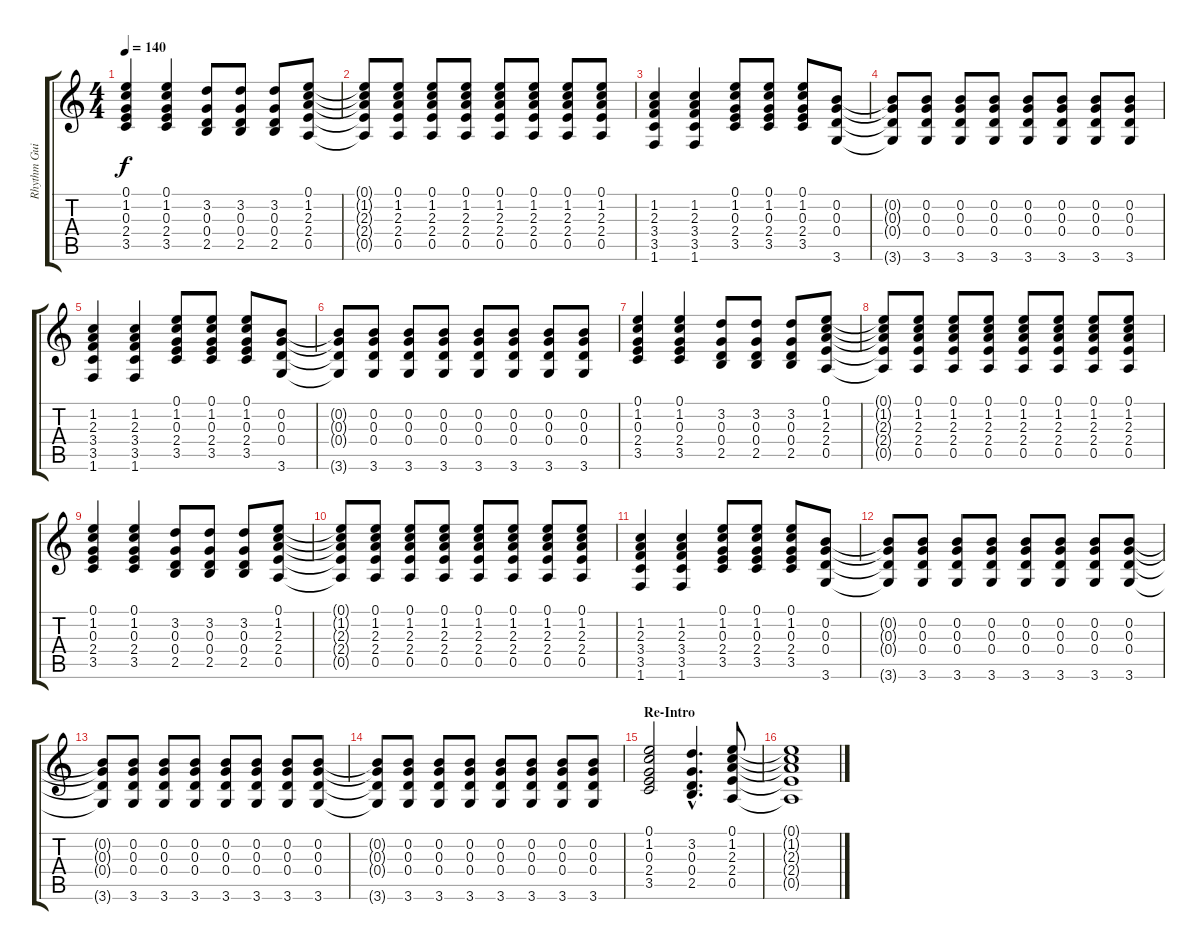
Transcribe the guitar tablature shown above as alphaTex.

\track ("Rhythm Guitar" "Rhythm Gui") {instrument overdrivenguitar}
\staff {score tabs}
\tuning (E4 B3 G3 D3 A2 E2) {hide}
\ts (4 4)
\tempo 140
\clef g2
\ks c
(0.1 1.2 0.3 2.4 3.5).4{dy f} (0.1 1.2 0.3 2.4 3.5).4 (3.2 0.3 0.4 2.5).8 (3.2 0.3 0.4 2.5).8 (3.2 0.3 0.4 2.5).8 (0.1 1.2 2.3 2.4 0.5).8 |
(0.1{t} 1.2{t} 2.3{t} 2.4{t} 0.5{t}).8 (0.1 1.2 2.3 2.4 0.5).8 (0.1 1.2 2.3 2.4 0.5).8 (0.1 1.2 2.3 2.4 0.5).8 (0.1 1.2 2.3 2.4 0.5).8 (0.1 1.2 2.3 2.4 0.5).8 (0.1 1.2 2.3 2.4 0.5).8 (0.1 1.2 2.3 2.4 0.5).8 |
(1.2 2.3 3.4 3.5 1.6).4 (1.2 2.3 3.4 3.5 1.6).4 (0.1 1.2 0.3 2.4 3.5).8 (0.1 1.2 0.3 2.4 3.5).8 (0.1 1.2 0.3 2.4 3.5).8 (0.2 0.3 0.4 3.6).8 |
(0.2{t} 0.3{t} 0.4{t} 3.6{t}).8 (0.2 0.3 0.4 3.6).8 (0.2 0.3 0.4 3.6).8 (0.2 0.3 0.4 3.6).8 (0.2 0.3 0.4 3.6).8 (0.2 0.3 0.4 3.6).8 (0.2 0.3 0.4 3.6).8 (0.2 0.3 0.4 3.6).8 |
(1.2 2.3 3.4 3.5 1.6).4 (1.2 2.3 3.4 3.5 1.6).4 (0.1 1.2 0.3 2.4 3.5).8 (0.1 1.2 0.3 2.4 3.5).8 (0.1 1.2 0.3 2.4 3.5).8 (0.2 0.3 0.4 3.6).8 |
(0.2{t} 0.3{t} 0.4{t} 3.6{t}).8 (0.2 0.3 0.4 3.6).8 (0.2 0.3 0.4 3.6).8 (0.2 0.3 0.4 3.6).8 (0.2 0.3 0.4 3.6).8 (0.2 0.3 0.4 3.6).8 (0.2 0.3 0.4 3.6).8 (0.2 0.3 0.4 3.6).8 |
(0.1 1.2 0.3 2.4 3.5).4 (0.1 1.2 0.3 2.4 3.5).4 (3.2 0.3 0.4 2.5).8 (3.2 0.3 0.4 2.5).8 (3.2 0.3 0.4 2.5).8 (0.1 1.2 2.3 2.4 0.5).8 |
(0.1{t} 1.2{t} 2.3{t} 2.4{t} 0.5{t}).8 (0.1 1.2 2.3 2.4 0.5).8 (0.1 1.2 2.3 2.4 0.5).8 (0.1 1.2 2.3 2.4 0.5).8 (0.1 1.2 2.3 2.4 0.5).8 (0.1 1.2 2.3 2.4 0.5).8 (0.1 1.2 2.3 2.4 0.5).8 (0.1 1.2 2.3 2.4 0.5).8 |
(0.1 1.2 0.3 2.4 3.5).4 (0.1 1.2 0.3 2.4 3.5).4 (3.2 0.3 0.4 2.5).8 (3.2 0.3 0.4 2.5).8 (3.2 0.3 0.4 2.5).8 (0.1 1.2 2.3 2.4 0.5).8 |
(0.1{t} 1.2{t} 2.3{t} 2.4{t} 0.5{t}).8 (0.1 1.2 2.3 2.4 0.5).8 (0.1 1.2 2.3 2.4 0.5).8 (0.1 1.2 2.3 2.4 0.5).8 (0.1 1.2 2.3 2.4 0.5).8 (0.1 1.2 2.3 2.4 0.5).8 (0.1 1.2 2.3 2.4 0.5).8 (0.1 1.2 2.3 2.4 0.5).8 |
(1.2 2.3 3.4 3.5 1.6).4 (1.2 2.3 3.4 3.5 1.6).4 (0.1 1.2 0.3 2.4 3.5).8 (0.1 1.2 0.3 2.4 3.5).8 (0.1 1.2 0.3 2.4 3.5).8 (0.2 0.3 0.4 3.6).8 |
(0.2{t} 0.3{t} 0.4{t} 3.6{t}).8 (0.2 0.3 0.4 3.6).8 (0.2 0.3 0.4 3.6).8 (0.2 0.3 0.4 3.6).8 (0.2 0.3 0.4 3.6).8 (0.2 0.3 0.4 3.6).8 (0.2 0.3 0.4 3.6).8 (0.2 0.3 0.4 3.6).8 |
(0.2{t} 0.3{t} 0.4{t} 3.6{t}).8 (0.2 0.3 0.4 3.6).8 (0.2 0.3 0.4 3.6).8 (0.2 0.3 0.4 3.6).8 (0.2 0.3 0.4 3.6).8 (0.2 0.3 0.4 3.6).8 (0.2 0.3 0.4 3.6).8 (0.2 0.3 0.4 3.6).8 |
(0.2{t} 0.3{t} 0.4{t} 3.6{t}).8 (0.2 0.3 0.4 3.6).8 (0.2 0.3 0.4 3.6).8 (0.2 0.3 0.4 3.6).8 (0.2 0.3 0.4 3.6).8 (0.2 0.3 0.4 3.6).8 (0.2 0.3 0.4 3.6).8 (0.2 0.3 0.4 3.6).8 |
\section ("" "Re-Intro")
(0.1 1.2 0.3 2.4 3.5).2 (3.2{hac} 0.3{hac} 0.4{hac} 2.5{hac}).4{d} (0.1 1.2 2.3 2.4 0.5).8 |
(0.1{t} 1.2{t} 2.3{t} 2.4{t} 0.5{t}).1
